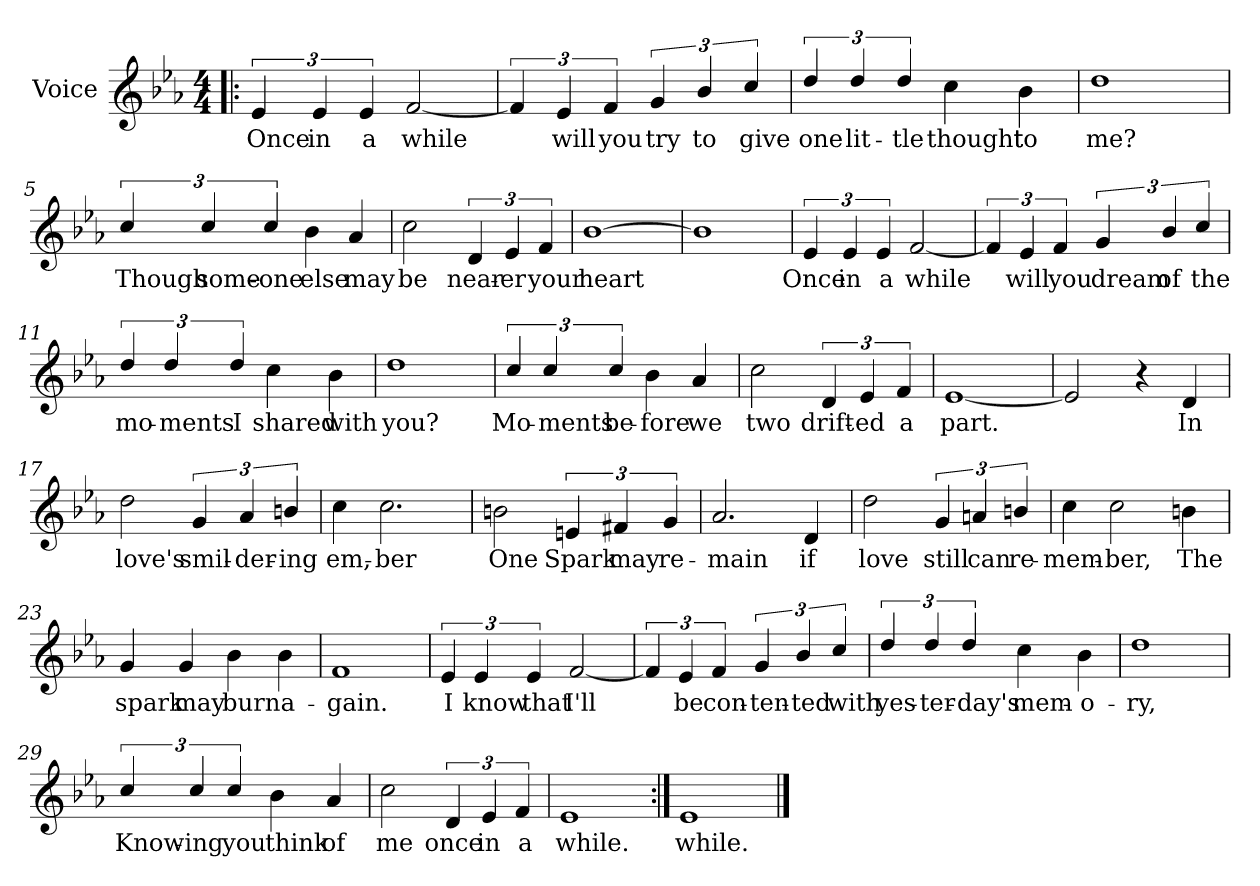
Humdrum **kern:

**kern	**text
*part1	*part1
*staff1	*staff1
*I"Voice	*
*clefG2	*
*k[b-e-a-]	*
*E-:	*
*M4/4	*
=1!|:	=1!|:
6e-/	Once
6e-/	in
6e-/	a
[2f/	while
=2	=2
6f/]	.
6e-/	will
6f/	you
6g/	try
6b-/	to
6cc/	give
=3	=3
6dd/	one
6dd/	lit-
6dd/	-tle
4cc\	thought
4b-\	to
!!LO:LB:g=z
=4	=4
1dd	me?
=5	=5
6cc/	Though
6cc/	some-
6cc/	-one
4b-\	else
4a-/	may
=6	=6
2cc\	be
6d/	near-
6e-/	-er
6f/	your
=7	=7
[1b-	heart
!!LO:LB:g=z
=8	=8
1b-]	.
=9	=9
6e-/	Once
6e-/	in
6e-/	a
[2f/	while
=10	=10
6f/]	.
6e-/	will
6f/	you
6g/	dream
6b-/	of
6cc/	the
!!LO:LB:g=z
=11	=11
6dd/	mo-
6dd/	-ments
6dd/	I
4cc\	shared
4b-\	with
=12	=12
1dd	you?
=13	=13
6cc/	Mo-
6cc/	ments
6cc/	be-
4b-\	-fore
4a-/	we
=14	=14
2cc\	two
6d/	drift-
6e-/	-ed
6f/	a
!!LO:LB:g=z
=15	=15
[1e-	part.
=16	=16
2e-/]	.
4r	.
4d/	In
=17	=17
2dd\	love's
6g/	smil-
6a-/	-der-
6bn/	-ing
=18	=18
4cc\	em,-
2.cc\	ber
=19	=19
2bn\	One
6en/	Spark
6f#X/	may
6g/	re-
!!LO:LB:g=z
=20	=20
2.a-/	-main
4d/	if
=21	=21
2dd\	love
6g/	still
6an/	can
6bn/	re-
=22	=22
4cc\	-mem-
2cc\	-ber,
4bn\	The
=23	=23
4g/	spark
4g/	may
4b-\	burn
4b-\	a-
=24	=24
1f	-gain.
!!LO:LB:g=z
=25	=25
6e-/	I
6e-/	know
6e-/	that
[2f/	I'll
=26	=26
6f/]	.
6e-/	be
6f/	con-
6g/	-ten-
6b-/	-ted
6cc/	with
=27	=27
6dd/	yes-
6dd/	-ter-
6dd/	-day's
4cc\	mem-
4b-\	o-
=28	=28
1dd	-ry,
!!LO:LB:g=z
=29	=29
6cc/	Know-
6cc/	-ing
6cc/	you
4b-\	think
4a-/	of
=30	=30
2cc\	me
6d/	once
6e-/	in
6f/	a
=31	=31
1e-	while.
=32:|!	=32:|!
1e-	while.
==	==
*-	*-
